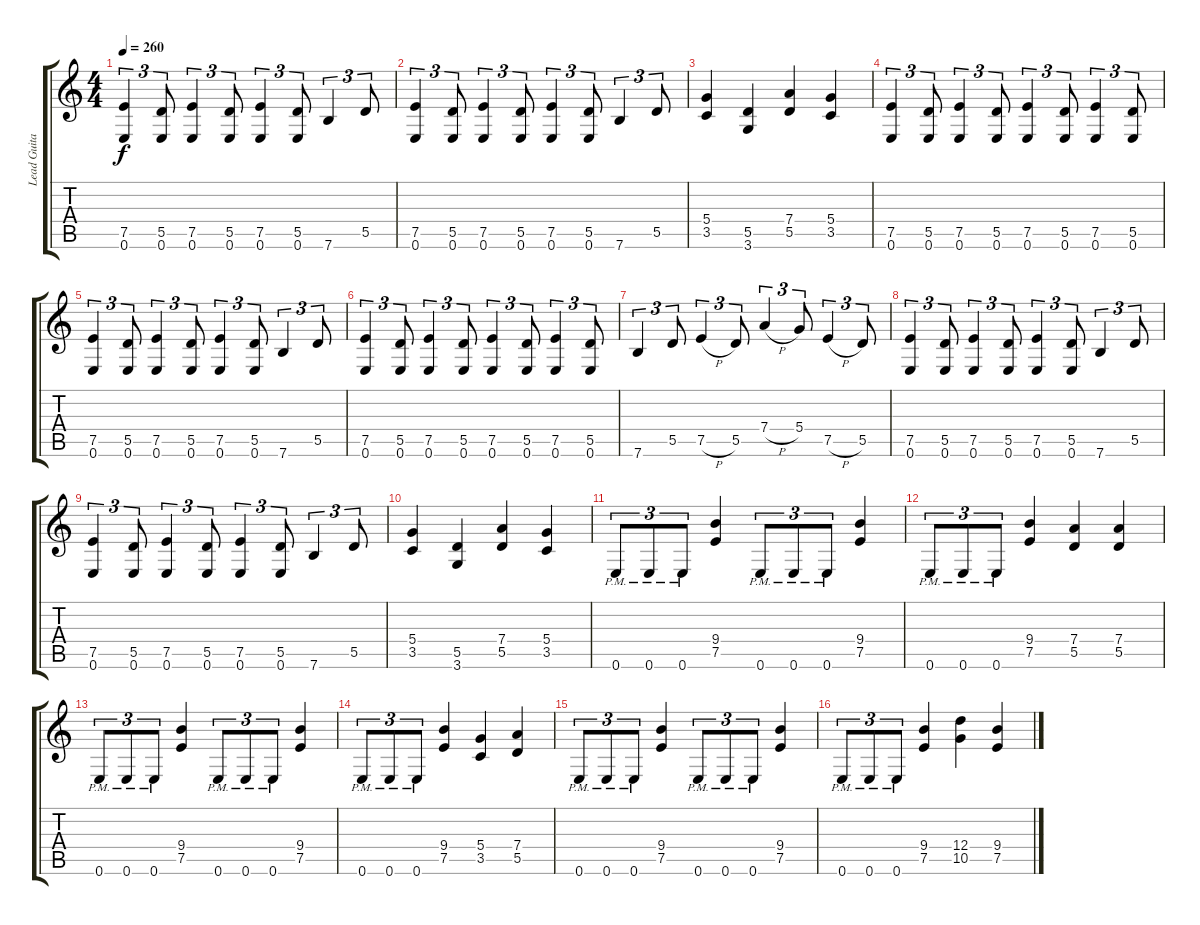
\track ("Lead Guitar (Dave Mustaine)" "Lead Guita") {instrument distortionguitar}
\staff {score tabs}
\tuning (E4 B3 G3 D3 A2 E2) {hide}
\ts (4 4)
\tempo 260
\clef g2
\ks c
(7.5 0.6).4{tu (3 2) dy f} (5.5 0.6).8{tu (3 2)} (7.5 0.6).4{tu (3 2)} (5.5 0.6).8{tu (3 2)} (7.5 0.6).4{tu (3 2)} (5.5 0.6).8{tu (3 2)} 7.6.4{tu (3 2)} 5.5.8{tu (3 2)} |
(7.5 0.6).4{tu (3 2)} (5.5 0.6).8{tu (3 2)} (7.5 0.6).4{tu (3 2)} (5.5 0.6).8{tu (3 2)} (7.5 0.6).4{tu (3 2)} (5.5 0.6).8{tu (3 2)} 7.6.4{tu (3 2)} 5.5.8{tu (3 2)} |
(5.4 3.5).4 (5.5 3.6).4 (7.4 5.5).4 (5.4 3.5).4 |
(7.5 0.6).4{tu (3 2)} (5.5 0.6).8{tu (3 2)} (7.5 0.6).4{tu (3 2)} (5.5 0.6).8{tu (3 2)} (7.5 0.6).4{tu (3 2)} (5.5 0.6).8{tu (3 2)} (7.5 0.6).4{tu (3 2)} (5.5 0.6).8{tu (3 2)} |
(7.5 0.6).4{tu (3 2)} (5.5 0.6).8{tu (3 2)} (7.5 0.6).4{tu (3 2)} (5.5 0.6).8{tu (3 2)} (7.5 0.6).4{tu (3 2)} (5.5 0.6).8{tu (3 2)} 7.6.4{tu (3 2)} 5.5.8{tu (3 2)} |
(7.5 0.6).4{tu (3 2)} (5.5 0.6).8{tu (3 2)} (7.5 0.6).4{tu (3 2)} (5.5 0.6).8{tu (3 2)} (7.5 0.6).4{tu (3 2)} (5.5 0.6).8{tu (3 2)} (7.5 0.6).4{tu (3 2)} (5.5 0.6).8{tu (3 2)} |
7.6.4{tu (3 2)} 5.5.8{tu (3 2)} 7.5{h}.4{tu (3 2)} 5.5.8{tu (3 2)} 7.4{h}.4{tu (3 2)} 5.4.8{tu (3 2)} 7.5{h}.4{tu (3 2)} 5.5.8{tu (3 2)} |
(7.5 0.6).4{tu (3 2)} (5.5 0.6).8{tu (3 2)} (7.5 0.6).4{tu (3 2)} (5.5 0.6).8{tu (3 2)} (7.5 0.6).4{tu (3 2)} (5.5 0.6).8{tu (3 2)} 7.6.4{tu (3 2)} 5.5.8{tu (3 2)} |
(7.5 0.6).4{tu (3 2)} (5.5 0.6).8{tu (3 2)} (7.5 0.6).4{tu (3 2)} (5.5 0.6).8{tu (3 2)} (7.5 0.6).4{tu (3 2)} (5.5 0.6).8{tu (3 2)} 7.6.4{tu (3 2)} 5.5.8{tu (3 2)} |
(5.4 3.5).4 (5.5 3.6).4 (7.4 5.5).4 (5.4 3.5).4 |
0.6{pm}.8{tu (3 2)} 0.6{pm}.8{tu (3 2)} 0.6{pm}.8{tu (3 2)} (9.4 7.5).4 0.6{pm}.8{tu (3 2)} 0.6{pm}.8{tu (3 2)} 0.6{pm}.8{tu (3 2)} (9.4 7.5).4 |
0.6{pm}.8{tu (3 2)} 0.6{pm}.8{tu (3 2)} 0.6{pm}.8{tu (3 2)} (9.4 7.5).4 (7.4 5.5).4 (7.4 5.5).4 |
0.6{pm}.8{tu (3 2)} 0.6{pm}.8{tu (3 2)} 0.6{pm}.8{tu (3 2)} (9.4 7.5).4 0.6{pm}.8{tu (3 2)} 0.6{pm}.8{tu (3 2)} 0.6{pm}.8{tu (3 2)} (9.4 7.5).4 |
0.6{pm}.8{tu (3 2)} 0.6{pm}.8{tu (3 2)} 0.6{pm}.8{tu (3 2)} (9.4 7.5).4 (5.4 3.5).4 (7.4 5.5).4 |
0.6{pm}.8{tu (3 2)} 0.6{pm}.8{tu (3 2)} 0.6{pm}.8{tu (3 2)} (9.4 7.5).4 0.6{pm}.8{tu (3 2)} 0.6{pm}.8{tu (3 2)} 0.6{pm}.8{tu (3 2)} (9.4 7.5).4 |
0.6{pm}.8{tu (3 2)} 0.6{pm}.8{tu (3 2)} 0.6{pm}.8{tu (3 2)} (9.4 7.5).4 (12.4 10.5).4 (9.4 7.5).4
